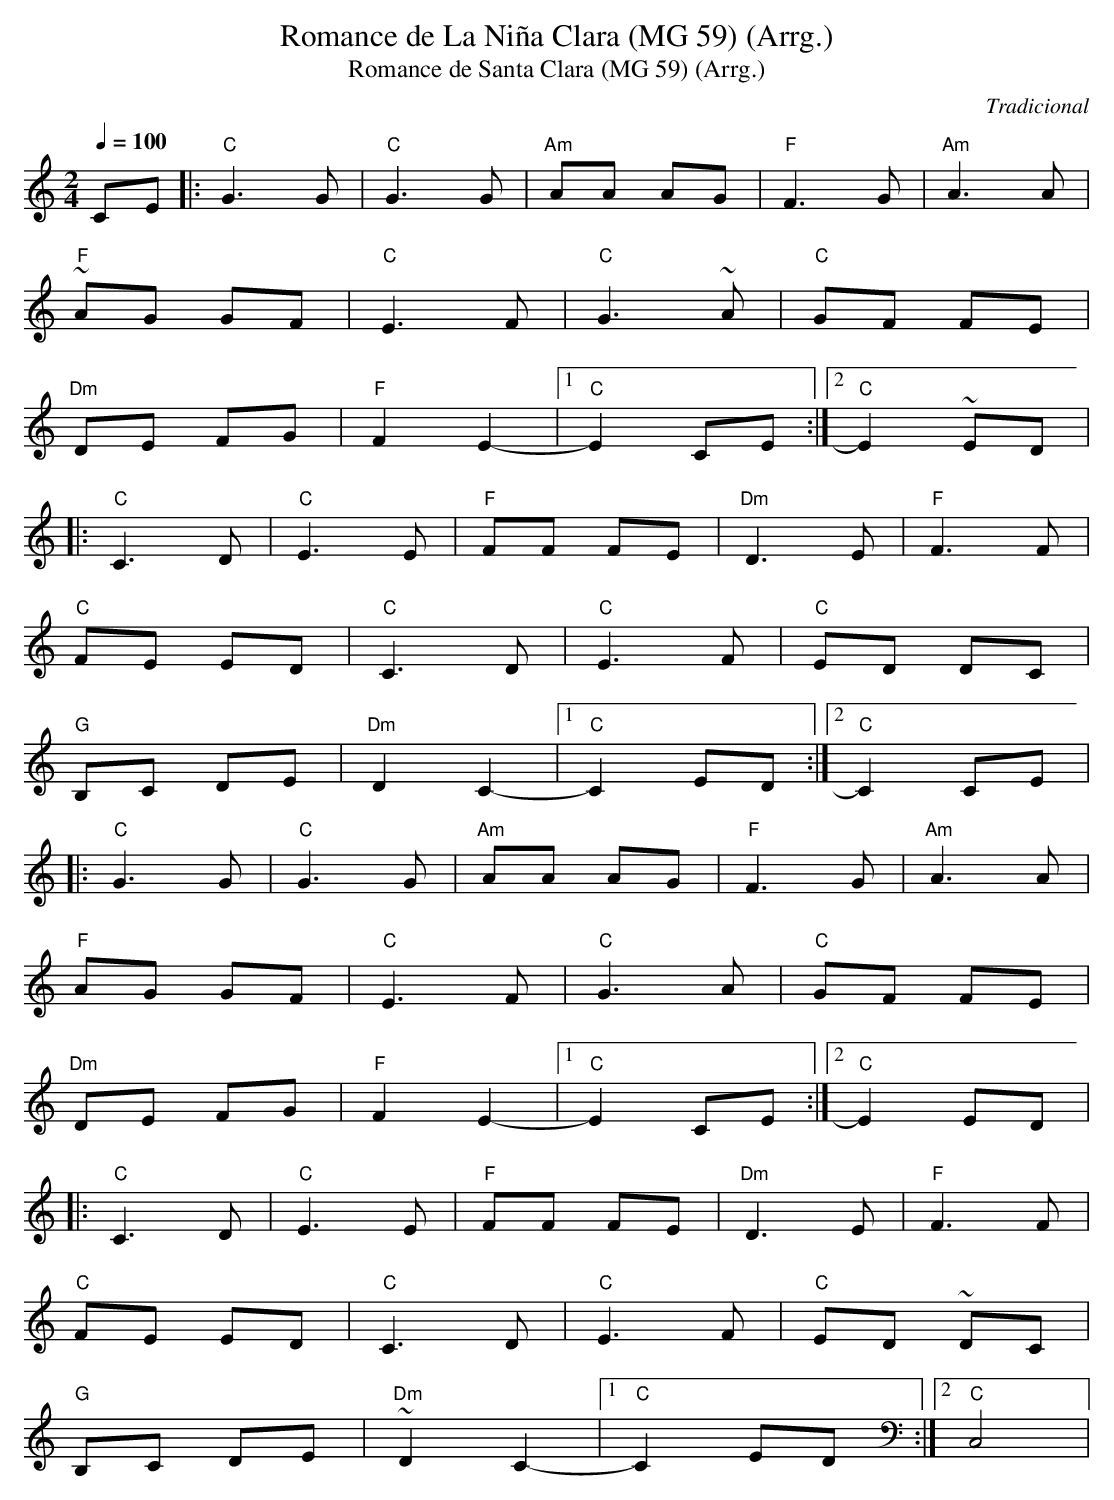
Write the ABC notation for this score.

X:1
T:Romance de La Niña Clara (MG 59) (Arrg.)
T:Romance de Santa Clara (MG 59) (Arrg.)
C:Tradicional
M:2/4
L:1/8
Q:1/4=100
E:Comp.
K:C
CE|:"C"G3G|"C"G3G|"Am"AA AG|"F"F3G|"Am"A3A|
"F"~AG GF|"C"E3F|"C"G3~A|"C"GF FE|
"Dm"DE FG|"F"F2 E2 -|[1 "C"E2 CE:|[2 "C"E2 ~ED|
|:"C"C3D|"C"E3E|"F"FF FE|"Dm"D3E|"F"F3F|
"C"FE ED|"C"C3D|"C"E3F|"C"ED DC|
"G"B,C DE|"Dm"D2 C2 -|[1 "C"C2 ED:|[2 "C"C2 CE|
|:"C"G3G|"C"G3G|"Am"AA AG|"F"F3G|"Am"A3A|
"F"AG GF|"C"E3F|"C"G3A|"C"GF FE|
"Dm"DE FG|"F"F2 E2 -|[1 "C"E2 CE:|[2 "C"E2 ED|
|:"C"C3D|"C"E3E|"F"FF FE|"Dm"D3E|"F"F3F|
"C"FE ED|"C"C3D|"C"E3F|"C"ED ~DC|
"G"B,C DE|"Dm"~D2 C2 -|[1 "C"C2 ED:|[2 "C"C,4|
